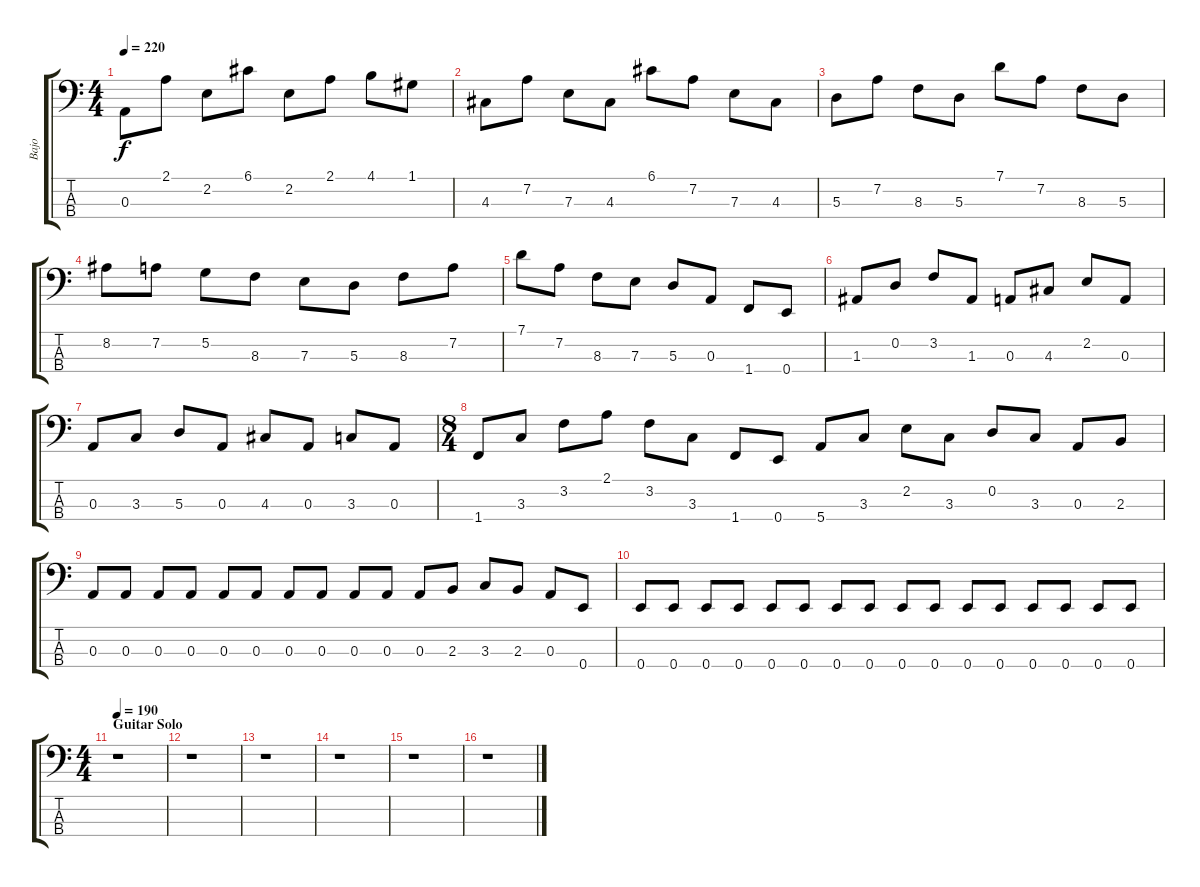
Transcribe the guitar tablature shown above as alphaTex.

\track ("Bajo" "Bajo") {instrument electricbassfinger}
\staff {score tabs}
\tuning (G2 D2 A1 E1) {hide}
\ts (4 4)
\tempo 220
\clef f4
\ks c
0.3.8{dy f} 2.1.8 2.2.8 6.1.8 2.2.8 2.1.8 4.1.8 1.1.8 |
4.3.8 7.2.8 7.3.8 4.3.8 6.1.8 7.2.8 7.3.8 4.3.8 |
5.3.8 7.2.8 8.3.8 5.3.8 7.1.8 7.2.8 8.3.8 5.3.8 |
8.2.8 7.2.8 5.2.8 8.3.8 7.3.8 5.3.8 8.3.8 7.2.8 |
7.1.8 7.2.8 8.3.8 7.3.8 5.3.8 0.3.8 1.4.8 0.4.8 |
1.3.8 0.2.8 3.2.8 1.3.8 0.3.8 4.3.8 2.2.8 0.3.8 |
0.3.8 3.3.8 5.3.8 0.3.8 4.3.8 0.3.8 3.3.8 0.3.8 |
\ts (8 4)
1.4.8 3.3.8 3.2.8 2.1.8 3.2.8 3.3.8 1.4.8 0.4.8 5.4.8 3.3.8 2.2.8 3.3.8 0.2.8 3.3.8 0.3.8 2.3.8 |
0.3.8 0.3.8 0.3.8 0.3.8 0.3.8 0.3.8 0.3.8 0.3.8 0.3.8 0.3.8 0.3.8 2.3.8 3.3.8 2.3.8 0.3.8 0.4.8 |
0.4.8 0.4.8 0.4.8 0.4.8 0.4.8 0.4.8 0.4.8 0.4.8 0.4.8 0.4.8 0.4.8 0.4.8 0.4.8 0.4.8 0.4.8 0.4.8 |
\ts (4 4)
\section ("" "Guitar Solo")
\tempo 190
r.1 |
r.1 |
r.1 |
r.1 |
r.1 |
r.1
